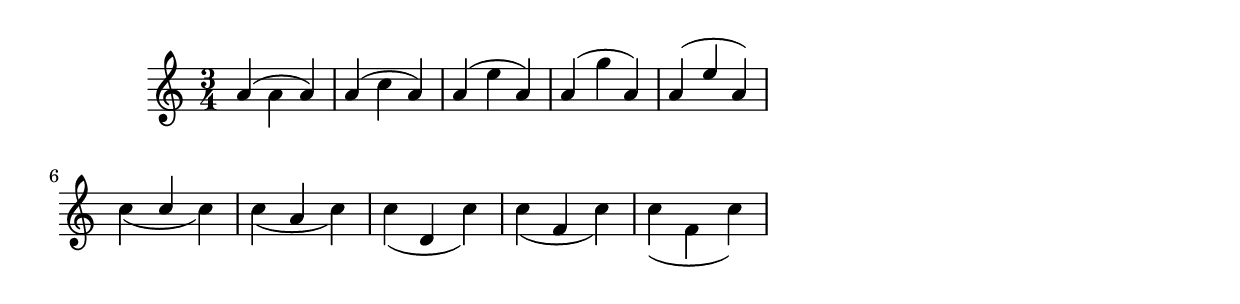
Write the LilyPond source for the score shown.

\version "1.7.18"
\header{
texidoc="
Slurs should look nice and symmetric.  The curvature may increase
only to avoid noteheads, and as little as possible.  Slurs never
run through noteheads or stems.
"
}

\score{
	\notes\relative c''{
		\time 3/4
		\slurUp
		\stemBoth a ( \stemDown a \stemBoth  a-) a( c  a-) a( e'  a,-) a( g'  a,-)
		\stemUp a( e'  a,-)
		\break
		\slurDown
		\stemBoth c ( \stemUp c \stemBoth  c-) c ( a  c-) c( d,  c'-) c( f,  c'-)
		\stemDown c( f,  c'-)
	}
	\paper{
		linewidth = 120.\mm
	}
}
%% new-chords-done %%
